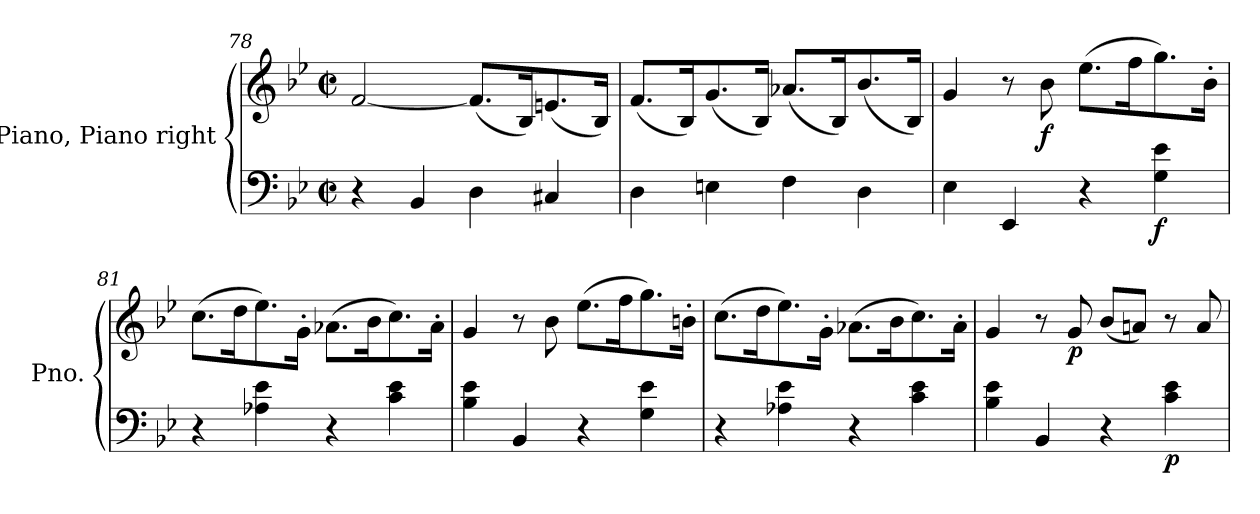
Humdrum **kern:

**kern	**kern	**dynam
*part1	*part1	*part1
*staff2	*staff1	*staff1/2
*I"Piano, Piano right	*	*
*I'Pno.	*	*
*clefF4	*clefG2	*
*k[b-e-]	*k[b-e-]	*
*M2/2	*M2/2	*
*met(c|)	*met(c|)	*
=78	=78	=78
4r	[2f/	.
4BB-/	.	.
4D\	(<8.f/L]	.
.	16B-/K)	.
4C#X/	(<8.en/	.
.	16B-/Jk)	.
=79	=79	=79
4D\	(<8.f/L	.
.	16B-/K)	.
4En\	(<8.g/	.
.	16B-/Jk)	.
4F\	(<8.a-X/L	.
.	16B-/K)	.
4D\	(<8.b-/	.
.	16B-/Jk)	.
=80	=80	=80
4E-\	4g/	.
4EE-/	8r	.
!	!	!LO:DY:b
.	8b-\	f
4r	(>8.ee-\L	.
.	16ff\K	.
!	!	!LO:DY:b=2
4G\ 4e-\	8.gg\)	f
.	16b-'\Jk	.
=81	=81	=81
4r	(>8.cc\L	.
.	16dd\K	.
4A-X\ 4e-\	8.ee-\)	.
.	16g'\Jk	.
4r	(>8.a-X\L	.
.	16b-\K	.
4c\ 4e-\	8.cc\)	.
.	16a-'\Jk	.
=82	=82	=82
4B-\ 4e-\	4g/	.
4BB-/	8r	.
.	8b-\	.
4r	(>8.ee-\L	.
.	16ff\K	.
4G\ 4e-\	8.gg\)	.
.	16bn'\Jk	.
=83	=83	=83
4r	(>8.cc\L	.
.	16dd\K	.
4A-X\ 4e-\	8.ee-\)	.
.	16g'\Jk	.
4r	(>8.a-X\L	.
.	16b-\K	.
4c\ 4e-\	8.cc\)	.
.	16a-'\Jk	.
=84	=84	=84
4B-\ 4e-\	4g/	.
4BB-/	8r	.
!	!	!LO:DY:b
.	8g/	p
4r	(<8b-/L	.
.	8an/J)	.
!	!	!LO:DY:b=2
4c\ 4e-\	8r	p
.	8a/	.
=	=	=
*-	*-	*-
